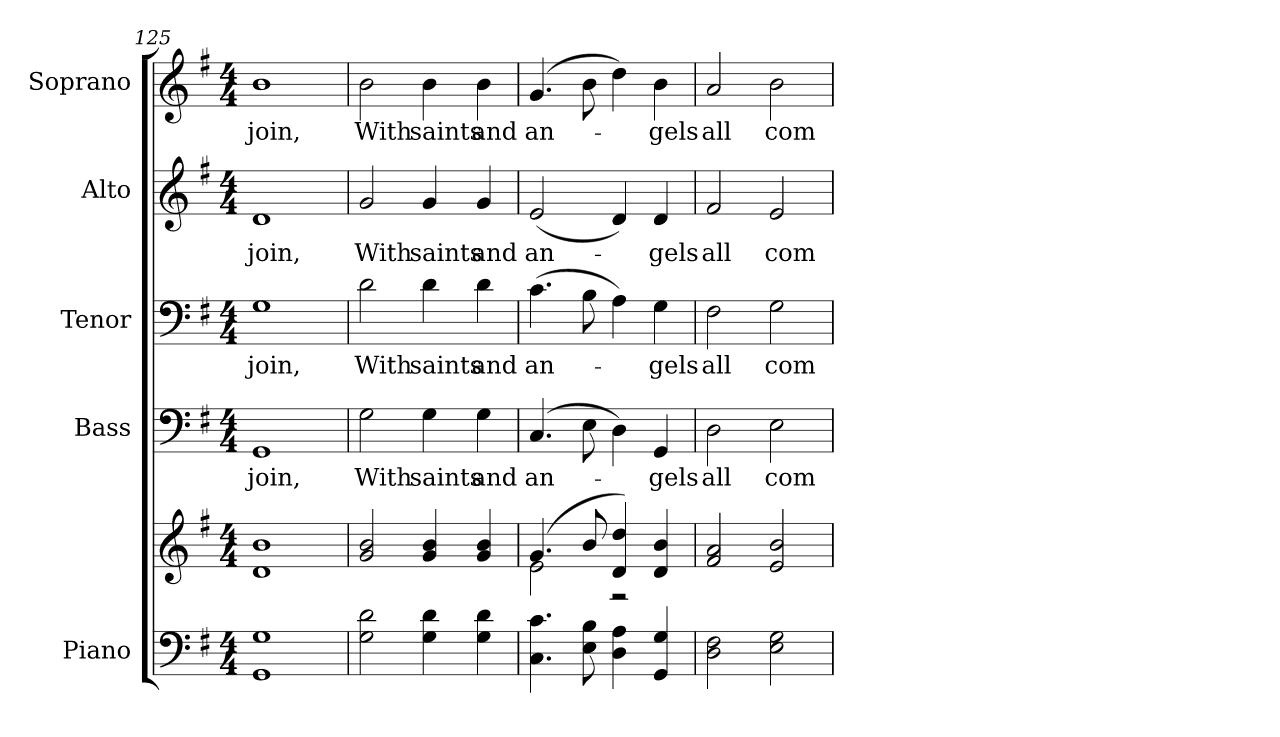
**kern	**kern	**kern	**text	**kern	**text	**kern	**text	**kern	**text
*part5	*part5	*part4	*part4	*part3	*part3	*part2	*part2	*part1	*part1
*staff6	*staff5	*staff4	*staff4	*staff3	*staff3	*staff2	*staff2	*staff1	*staff1
*I"Piano	*	*I"Bass	*	*I"Tenor	*	*I"Alto	*	*I"Soprano	*
*I'Pno.	*	*I'B.	*	*I'T.	*	*I'A.	*	*I'S.	*
!!LO:PB:g=z
*clefF4	*clefG2	*clefF4	*	*clefF4	*	*clefG2	*	*clefG2	*
*k[f#]	*k[f#]	*k[f#]	*	*k[f#]	*	*k[f#]	*	*k[f#]	*
*G:	*G:	*G:	*	*G:	*	*G:	*	*G:	*
*M4/4	*M4/4	*M4/4	*	*M4/4	*	*M4/4	*	*M4/4	*
=125	=125	=125	=125	=125	=125	=125	=125	=125	=125
!	!	!	!LO:LY:b:color=#000000	!	!	!	!	!	!
!	!	!	!	!	!LO:LY:b:color=#000000	!	!	!	!
!	!	!	!	!	!	!	!LO:LY:b:color=#000000	!	!
!	!	!	!	!	!	!	!	!	!LO:LY:b:color=#000000
1GGi 1Gi	1di 1bi	1GGi	join,	1Gi	join,	1di	join,	1bi	join,
=126	=126	=126	=126	=126	=126	=126	=126	=126	=126
!	!	!	!LO:LY:b:color=#000000	!	!	!	!	!	!
!	!	!	!	!	!LO:LY:b:color=#000000	!	!	!	!
!	!	!	!	!	!	!	!LO:LY:b:color=#000000	!	!
!	!	!	!	!	!	!	!	!	!LO:LY:b:color=#000000
2Gi\ 2di	2gi/ 2bi	2Gi\	With	2di\	With	2gi/	With	2bi\	With
!	!	!	!LO:LY:b:color=#000000	!	!	!	!	!	!
!	!	!	!	!	!LO:LY:b:color=#000000	!	!	!	!
!	!	!	!	!	!	!	!LO:LY:b:color=#000000	!	!
!	!	!	!	!	!	!	!	!	!LO:LY:b:color=#000000
4Gi\ 4di	4gi/ 4bi	4Gi\	saints	4di\	saints	4gi/	saints	4bi\	saints
!	!	!	!LO:LY:b:color=#000000	!	!	!	!	!	!
!	!	!	!	!	!LO:LY:b:color=#000000	!	!	!	!
!	!	!	!	!	!	!	!LO:LY:b:color=#000000	!	!
!	!	!	!	!	!	!	!	!	!LO:LY:b:color=#000000
4Gi\ 4di	4gi/ 4bi	4Gi\	and	4di\	and	4gi/	and	4bi\	and
!!LO:PB:g=z
=127	=127	=127	=127	=127	=127	=127	=127	=127	=127
*	*^	*	*	*	*	*	*	*	*
!	!	!	!	!LO:LY:b:color=#000000	!	!	!	!	!	!
!	!	!	!	!	!	!LO:LY:b:color=#000000	!	!	!	!
!	!	!	!	!	!	!	!	!LO:LY:b:color=#000000	!	!
!	!	!	!	!	!	!	!	!	!	!LO:LY:b:color=#000000
4.Ci\ 4.ci	(4.gi/	2ei\	(4.Ci/	an-	(4.ci\	an-	(2ei/	an-	(4.gi/	an-
8Ei\ 8Bi	8bi/	.	8Ei\	.	8Bi\	.	.	.	8bi\	.
4Di\ 4Ai	4di/ 4ddi)	2r	4Di\)	.	4Ai\)	.	4di/)	.	4ddi\)	.
!	!	!	!	!LO:LY:b:color=#000000	!	!	!	!	!	!
!	!	!	!	!	!	!LO:LY:b:color=#000000	!	!	!	!
!	!	!	!	!	!	!	!	!LO:LY:b:color=#000000	!	!
!	!	!	!	!	!	!	!	!	!	!LO:LY:b:color=#000000
4GGi/ 4Gi	4di/ 4bi	.	4GGi/	-gels	4Gi\	-gels	4di/	-gels	4bi\	-gels
*	*v	*v	*	*	*	*	*	*	*	*
=128	=128	=128	=128	=128	=128	=128	=128	=128	=128
!	!	!	!LO:LY:b:color=#000000	!	!	!	!	!	!
!	!	!	!	!	!LO:LY:b:color=#000000	!	!	!	!
!	!	!	!	!	!	!	!LO:LY:b:color=#000000	!	!
!	!	!	!	!	!	!	!	!	!LO:LY:b:color=#000000
2Di\ 2F#i	2f#i/ 2ai	2Di\	all	2F#i\	all	2f#i/	all	2ai/	all
!	!	!	!LO:LY:b:color=#000000	!	!	!	!	!	!
!	!	!	!	!	!LO:LY:b:color=#000000	!	!	!	!
!	!	!	!	!	!	!	!LO:LY:b:color=#000000	!	!
!	!	!	!	!	!	!	!	!	!LO:LY:b:color=#000000
2Ei\ 2Gi	2ei/ 2bi	2Ei\	com-	2Gi\	com-	2ei/	com-	2bi\	com-
=	=	=	=	=	=	=	=	=	=
*-	*-	*-	*-	*-	*-	*-	*-	*-	*-
